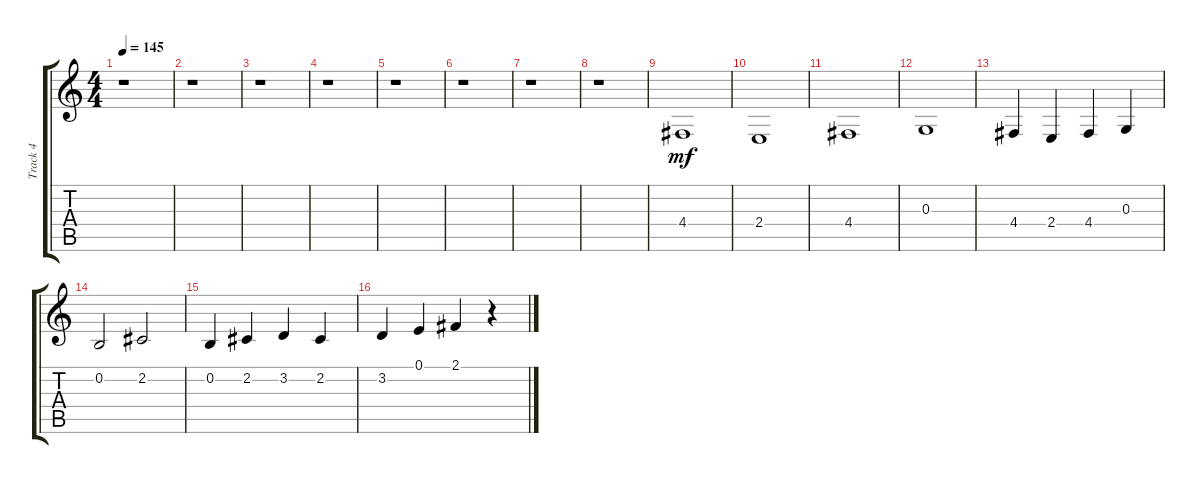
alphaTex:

\track ("Track 4" "Track 4") {instrument stringensemble1}
\staff {score tabs}
\tuning (E4 B3 G3 D3 A2 E2) {hide}
\ts (4 4)
\tempo 145
\clef g2
\ks c
r.1{dy f} |
r.1 |
r.1 |
r.1 |
r.1 |
r.1 |
r.1 |
r.1 |
4.4.1{dy mf} |
2.4.1 |
4.4.1 |
0.3.1 |
4.4.4 2.4.4 4.4.4 0.3.4 |
0.2.2 2.2.2 |
0.2.4 2.2.4 3.2.4 2.2.4 |
3.2.4 0.1.4 2.1.4 r.4
